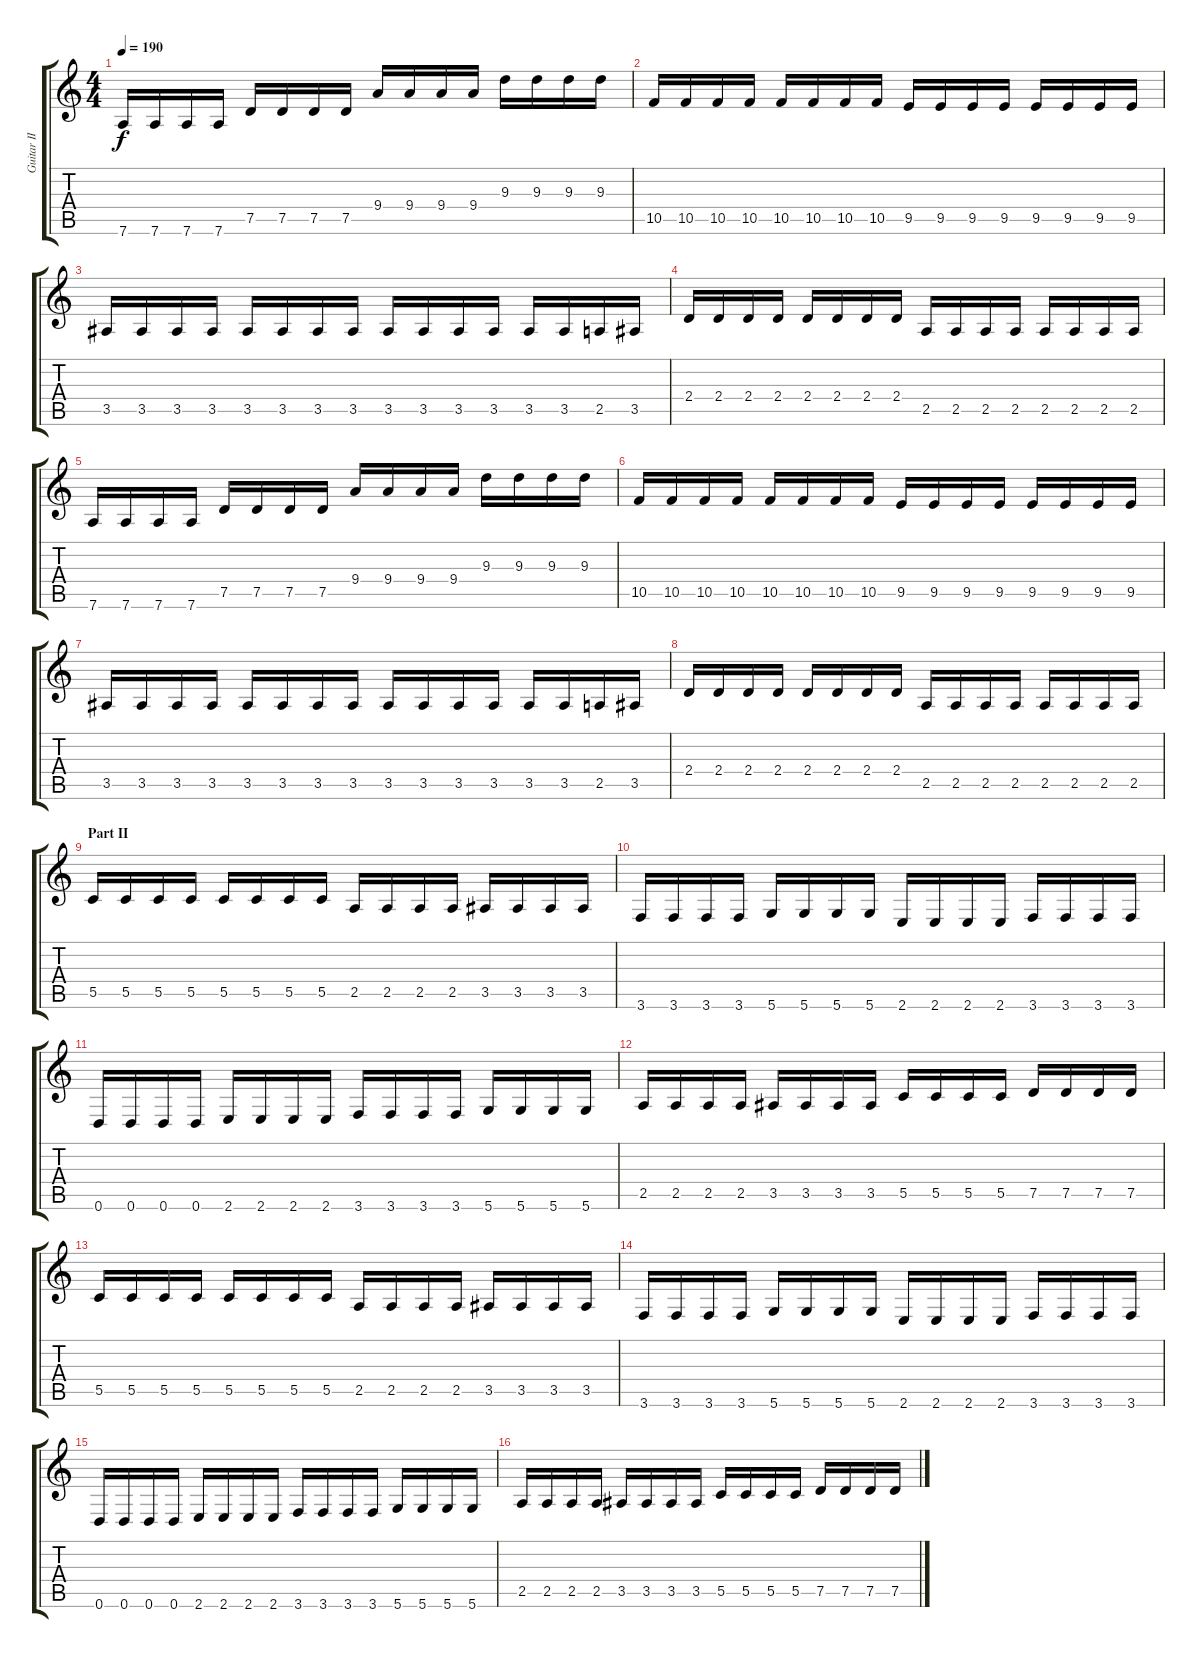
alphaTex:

\track ("Guitar II" "Guitar II") {instrument distortionguitar}
\staff {score tabs}
\tuning (D4 A3 F3 C3 G2 D2) {hide}
\ts (4 4)
\tempo 190
\clef g2
\ks c
7.6.16{dy f} 7.6.16 7.6.16 7.6.16 7.5.16 7.5.16 7.5.16 7.5.16 9.4.16 9.4.16 9.4.16 9.4.16 9.3.16 9.3.16 9.3.16 9.3.16 |
10.5.16 10.5.16 10.5.16 10.5.16 10.5.16 10.5.16 10.5.16 10.5.16 9.5.16 9.5.16 9.5.16 9.5.16 9.5.16 9.5.16 9.5.16 9.5.16 |
3.5.16 3.5.16 3.5.16 3.5.16 3.5.16 3.5.16 3.5.16 3.5.16 3.5.16 3.5.16 3.5.16 3.5.16 3.5.16 3.5.16 2.5.16 3.5.16 |
2.4.16 2.4.16 2.4.16 2.4.16 2.4.16 2.4.16 2.4.16 2.4.16 2.5.16 2.5.16 2.5.16 2.5.16 2.5.16 2.5.16 2.5.16 2.5.16 |
7.6.16 7.6.16 7.6.16 7.6.16 7.5.16 7.5.16 7.5.16 7.5.16 9.4.16 9.4.16 9.4.16 9.4.16 9.3.16 9.3.16 9.3.16 9.3.16 |
10.5.16 10.5.16 10.5.16 10.5.16 10.5.16 10.5.16 10.5.16 10.5.16 9.5.16 9.5.16 9.5.16 9.5.16 9.5.16 9.5.16 9.5.16 9.5.16 |
3.5.16 3.5.16 3.5.16 3.5.16 3.5.16 3.5.16 3.5.16 3.5.16 3.5.16 3.5.16 3.5.16 3.5.16 3.5.16 3.5.16 2.5.16 3.5.16 |
2.4.16 2.4.16 2.4.16 2.4.16 2.4.16 2.4.16 2.4.16 2.4.16 2.5.16 2.5.16 2.5.16 2.5.16 2.5.16 2.5.16 2.5.16 2.5.16 |
\section ("" "Part II")
5.5.16 5.5.16 5.5.16 5.5.16 5.5.16 5.5.16 5.5.16 5.5.16 2.5.16 2.5.16 2.5.16 2.5.16 3.5.16 3.5.16 3.5.16 3.5.16 |
3.6.16 3.6.16 3.6.16 3.6.16 5.6.16 5.6.16 5.6.16 5.6.16 2.6.16 2.6.16 2.6.16 2.6.16 3.6.16 3.6.16 3.6.16 3.6.16 |
0.6.16 0.6.16 0.6.16 0.6.16 2.6.16 2.6.16 2.6.16 2.6.16 3.6.16 3.6.16 3.6.16 3.6.16 5.6.16 5.6.16 5.6.16 5.6.16 |
2.5.16 2.5.16 2.5.16 2.5.16 3.5.16 3.5.16 3.5.16 3.5.16 5.5.16 5.5.16 5.5.16 5.5.16 7.5.16 7.5.16 7.5.16 7.5.16 |
5.5.16 5.5.16 5.5.16 5.5.16 5.5.16 5.5.16 5.5.16 5.5.16 2.5.16 2.5.16 2.5.16 2.5.16 3.5.16 3.5.16 3.5.16 3.5.16 |
3.6.16 3.6.16 3.6.16 3.6.16 5.6.16 5.6.16 5.6.16 5.6.16 2.6.16 2.6.16 2.6.16 2.6.16 3.6.16 3.6.16 3.6.16 3.6.16 |
0.6.16 0.6.16 0.6.16 0.6.16 2.6.16 2.6.16 2.6.16 2.6.16 3.6.16 3.6.16 3.6.16 3.6.16 5.6.16 5.6.16 5.6.16 5.6.16 |
2.5.16 2.5.16 2.5.16 2.5.16 3.5.16 3.5.16 3.5.16 3.5.16 5.5.16 5.5.16 5.5.16 5.5.16 7.5.16 7.5.16 7.5.16 7.5.16
